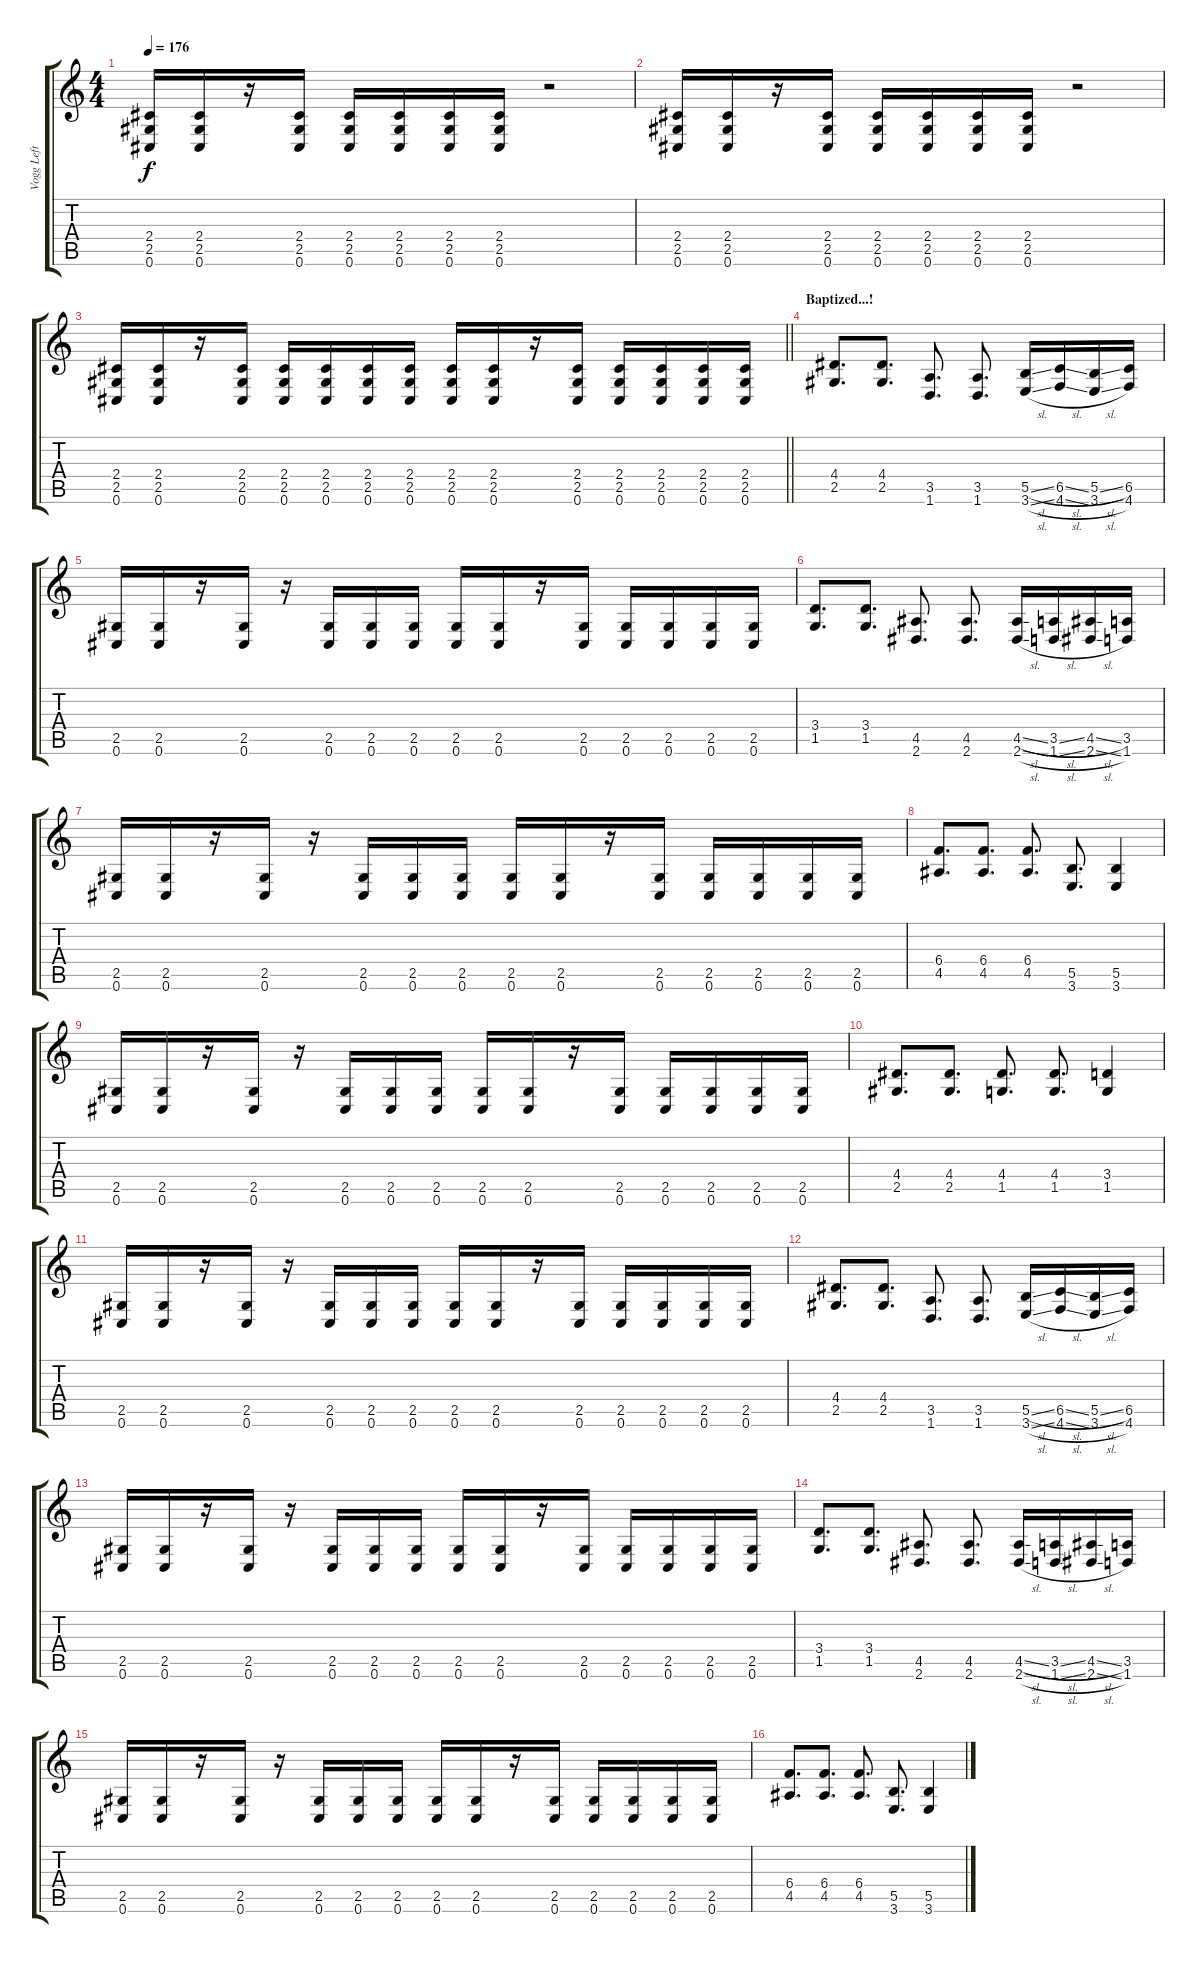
\track ("Vogg Left" "Vogg Left") {instrument distortionguitar}
\staff {score tabs}
\tuning (Db4 Ab3 E3 B2 Gb2 Db2) {hide}
\ts (4 4)
\tempo 176
\clef g2
\ks c
(2.4 2.5 0.6).16{dy f} (2.4 2.5 0.6).16 r.16 (2.4 2.5 0.6).16 (2.4 2.5 0.6).16 (2.4 2.5 0.6).16 (2.4 2.5 0.6).16 (2.4 2.5 0.6).16 r.2 |
(2.4 2.5 0.6).16 (2.4 2.5 0.6).16 r.16 (2.4 2.5 0.6).16 (2.4 2.5 0.6).16 (2.4 2.5 0.6).16 (2.4 2.5 0.6).16 (2.4 2.5 0.6).16 r.2 |
\barLineRight lightlight
(2.4 2.5 0.6).16 (2.4 2.5 0.6).16 r.16 (2.4 2.5 0.6).16 (2.4 2.5 0.6).16 (2.4 2.5 0.6).16 (2.4 2.5 0.6).16 (2.4 2.5 0.6).16 (2.4 2.5 0.6).16 (2.4 2.5 0.6).16 r.16 (2.4 2.5 0.6).16 (2.4 2.5 0.6).16 (2.4 2.5 0.6).16 (2.4 2.5 0.6).16 (2.4 2.5 0.6).16 |
\section ("" "Baptized...!")
(4.4 2.5).8{d} (4.4 2.5).8{d} (3.5 1.6).8{d} (3.5 1.6).8{d} (5.5{sl} 3.6{sl}).16 (6.5{sl} 4.6{sl}).16 (5.5{sl} 3.6{sl}).16 (6.5 4.6).16 |
(2.5 0.6).16 (2.5 0.6).16 r.16 (2.5 0.6).16 r.16 (2.5 0.6).16 (2.5 0.6).16 (2.5 0.6).16 (2.5 0.6).16 (2.5 0.6).16 r.16 (2.5 0.6).16 (2.5 0.6).16 (2.5 0.6).16 (2.5 0.6).16 (2.5 0.6).16 |
(3.4 1.5).8{d} (3.4 1.5).8{d} (4.5 2.6).8{d} (4.5 2.6).8{d} (4.5{sl} 2.6{sl}).16 (3.5{sl} 1.6{sl}).16 (4.5{sl} 2.6{sl}).16 (3.5 1.6).16 |
(2.5 0.6).16 (2.5 0.6).16 r.16 (2.5 0.6).16 r.16 (2.5 0.6).16 (2.5 0.6).16 (2.5 0.6).16 (2.5 0.6).16 (2.5 0.6).16 r.16 (2.5 0.6).16 (2.5 0.6).16 (2.5 0.6).16 (2.5 0.6).16 (2.5 0.6).16 |
(6.4 4.5).8{d} (6.4 4.5).8{d} (6.4 4.5).8{d} (5.5 3.6).8{d} (5.5 3.6).4 |
(2.5 0.6).16 (2.5 0.6).16 r.16 (2.5 0.6).16 r.16 (2.5 0.6).16 (2.5 0.6).16 (2.5 0.6).16 (2.5 0.6).16 (2.5 0.6).16 r.16 (2.5 0.6).16 (2.5 0.6).16 (2.5 0.6).16 (2.5 0.6).16 (2.5 0.6).16 |
(4.4 2.5).8{d} (4.4 2.5).8{d} (4.4 1.5).8{d} (4.4 1.5).8{d} (3.4 1.5).4 |
(2.5 0.6).16 (2.5 0.6).16 r.16 (2.5 0.6).16 r.16 (2.5 0.6).16 (2.5 0.6).16 (2.5 0.6).16 (2.5 0.6).16 (2.5 0.6).16 r.16 (2.5 0.6).16 (2.5 0.6).16 (2.5 0.6).16 (2.5 0.6).16 (2.5 0.6).16 |
(4.4 2.5).8{d} (4.4 2.5).8{d} (3.5 1.6).8{d} (3.5 1.6).8{d} (5.5{sl} 3.6{sl}).16 (6.5{sl} 4.6{sl}).16 (5.5{sl} 3.6{sl}).16 (6.5 4.6).16 |
(2.5 0.6).16 (2.5 0.6).16 r.16 (2.5 0.6).16 r.16 (2.5 0.6).16 (2.5 0.6).16 (2.5 0.6).16 (2.5 0.6).16 (2.5 0.6).16 r.16 (2.5 0.6).16 (2.5 0.6).16 (2.5 0.6).16 (2.5 0.6).16 (2.5 0.6).16 |
(3.4 1.5).8{d} (3.4 1.5).8{d} (4.5 2.6).8{d} (4.5 2.6).8{d} (4.5{sl} 2.6{sl}).16 (3.5{sl} 1.6{sl}).16 (4.5{sl} 2.6{sl}).16 (3.5 1.6).16 |
(2.5 0.6).16 (2.5 0.6).16 r.16 (2.5 0.6).16 r.16 (2.5 0.6).16 (2.5 0.6).16 (2.5 0.6).16 (2.5 0.6).16 (2.5 0.6).16 r.16 (2.5 0.6).16 (2.5 0.6).16 (2.5 0.6).16 (2.5 0.6).16 (2.5 0.6).16 |
(6.4 4.5).8{d} (6.4 4.5).8{d} (6.4 4.5).8{d} (5.5 3.6).8{d} (5.5 3.6).4
